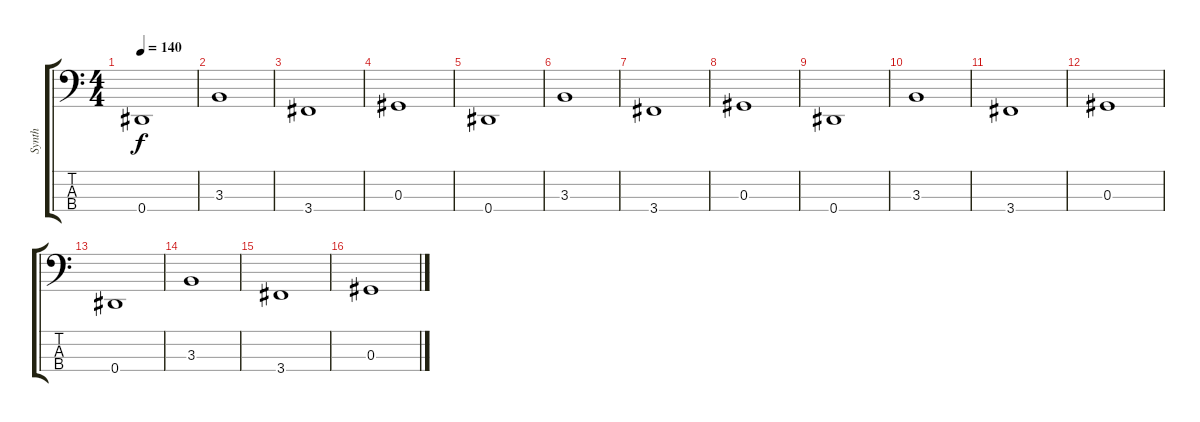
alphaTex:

\track ("Synth" "Synth") {instrument synthbass2}
\staff {score tabs}
\tuning (Gb2 Db2 Ab1 Eb1) {hide}
\ts (4 4)
\tempo 140
\clef f4
\ks c
0.4.1{dy f instrument synthbass2} |
3.3.1 |
3.4.1 |
0.3.1 |
0.4.1 |
3.3.1 |
3.4.1 |
0.3.1 |
0.4.1 |
3.3.1 |
3.4.1 |
0.3.1 |
0.4.1 |
3.3.1 |
3.4.1 |
0.3.1
